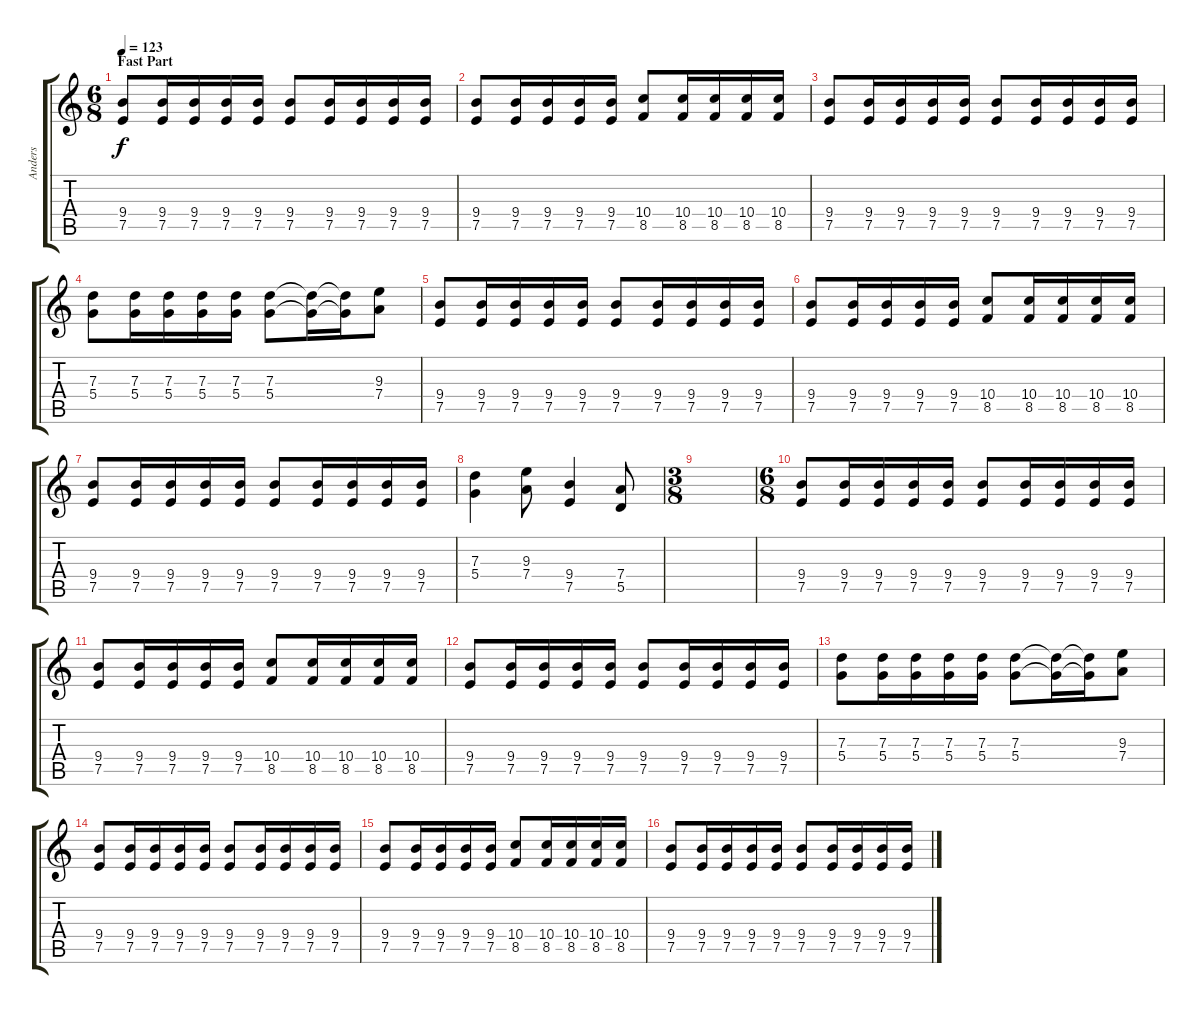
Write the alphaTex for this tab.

\track ("Anders" "Anders") {instrument distortionguitar}
\staff {score tabs}
\tuning (E4 B3 G3 D3 A2 E2) {hide}
\ts (6 8)
\section ("" "Fast Part")
\tempo 123
\clef g2
\ks c
(9.4 7.5).8{dy f volume 13 instrument distortionguitar} (9.4 7.5).16 (9.4 7.5).16 (9.4 7.5).16 (9.4 7.5).16 (9.4 7.5).8 (9.4 7.5).16 (9.4 7.5).16 (9.4 7.5).16 (9.4 7.5).16 |
(9.4 7.5).8 (9.4 7.5).16 (9.4 7.5).16 (9.4 7.5).16 (9.4 7.5).16 (10.4 8.5).8 (10.4 8.5).16 (10.4 8.5).16 (10.4 8.5).16 (10.4 8.5).16 |
(9.4 7.5).8 (9.4 7.5).16 (9.4 7.5).16 (9.4 7.5).16 (9.4 7.5).16 (9.4 7.5).8 (9.4 7.5).16 (9.4 7.5).16 (9.4 7.5).16 (9.4 7.5).16 |
(7.3 5.4).8 (7.3 5.4).16 (7.3 5.4).16 (7.3 5.4).16 (7.3 5.4).16 (7.3 5.4).8 (7.3{t} 5.4{t}).16 (7.3{t} 5.4{t}).16 (9.3 7.4).8 |
(9.4 7.5).8{volume 13} (9.4 7.5).16 (9.4 7.5).16 (9.4 7.5).16 (9.4 7.5).16 (9.4 7.5).8 (9.4 7.5).16 (9.4 7.5).16 (9.4 7.5).16 (9.4 7.5).16 |
(9.4 7.5).8 (9.4 7.5).16 (9.4 7.5).16 (9.4 7.5).16 (9.4 7.5).16 (10.4 8.5).8 (10.4 8.5).16 (10.4 8.5).16 (10.4 8.5).16 (10.4 8.5).16 |
(9.4 7.5).8 (9.4 7.5).16 (9.4 7.5).16 (9.4 7.5).16 (9.4 7.5).16 (9.4 7.5).8 (9.4 7.5).16 (9.4 7.5).16 (9.4 7.5).16 (9.4 7.5).16 |
(7.3 5.4).4 (9.3 7.4).8 (9.4 7.5).4 (7.4 5.5).8 |
\ts (3 8)
|
\ts (6 8)
(9.4 7.5).8{volume 13} (9.4 7.5).16 (9.4 7.5).16 (9.4 7.5).16 (9.4 7.5).16 (9.4 7.5).8 (9.4 7.5).16 (9.4 7.5).16 (9.4 7.5).16 (9.4 7.5).16 |
(9.4 7.5).8 (9.4 7.5).16 (9.4 7.5).16 (9.4 7.5).16 (9.4 7.5).16 (10.4 8.5).8 (10.4 8.5).16 (10.4 8.5).16 (10.4 8.5).16 (10.4 8.5).16 |
(9.4 7.5).8 (9.4 7.5).16 (9.4 7.5).16 (9.4 7.5).16 (9.4 7.5).16 (9.4 7.5).8 (9.4 7.5).16 (9.4 7.5).16 (9.4 7.5).16 (9.4 7.5).16 |
(7.3 5.4).8 (7.3 5.4).16 (7.3 5.4).16 (7.3 5.4).16 (7.3 5.4).16 (7.3 5.4).8 (7.3{t} 5.4{t}).16 (7.3{t} 5.4{t}).16 (9.3 7.4).8 |
(9.4 7.5).8{volume 13} (9.4 7.5).16 (9.4 7.5).16 (9.4 7.5).16 (9.4 7.5).16 (9.4 7.5).8 (9.4 7.5).16 (9.4 7.5).16 (9.4 7.5).16 (9.4 7.5).16 |
(9.4 7.5).8 (9.4 7.5).16 (9.4 7.5).16 (9.4 7.5).16 (9.4 7.5).16 (10.4 8.5).8 (10.4 8.5).16 (10.4 8.5).16 (10.4 8.5).16 (10.4 8.5).16 |
(9.4 7.5).8 (9.4 7.5).16 (9.4 7.5).16 (9.4 7.5).16 (9.4 7.5).16 (9.4 7.5).8 (9.4 7.5).16 (9.4 7.5).16 (9.4 7.5).16 (9.4 7.5).16
